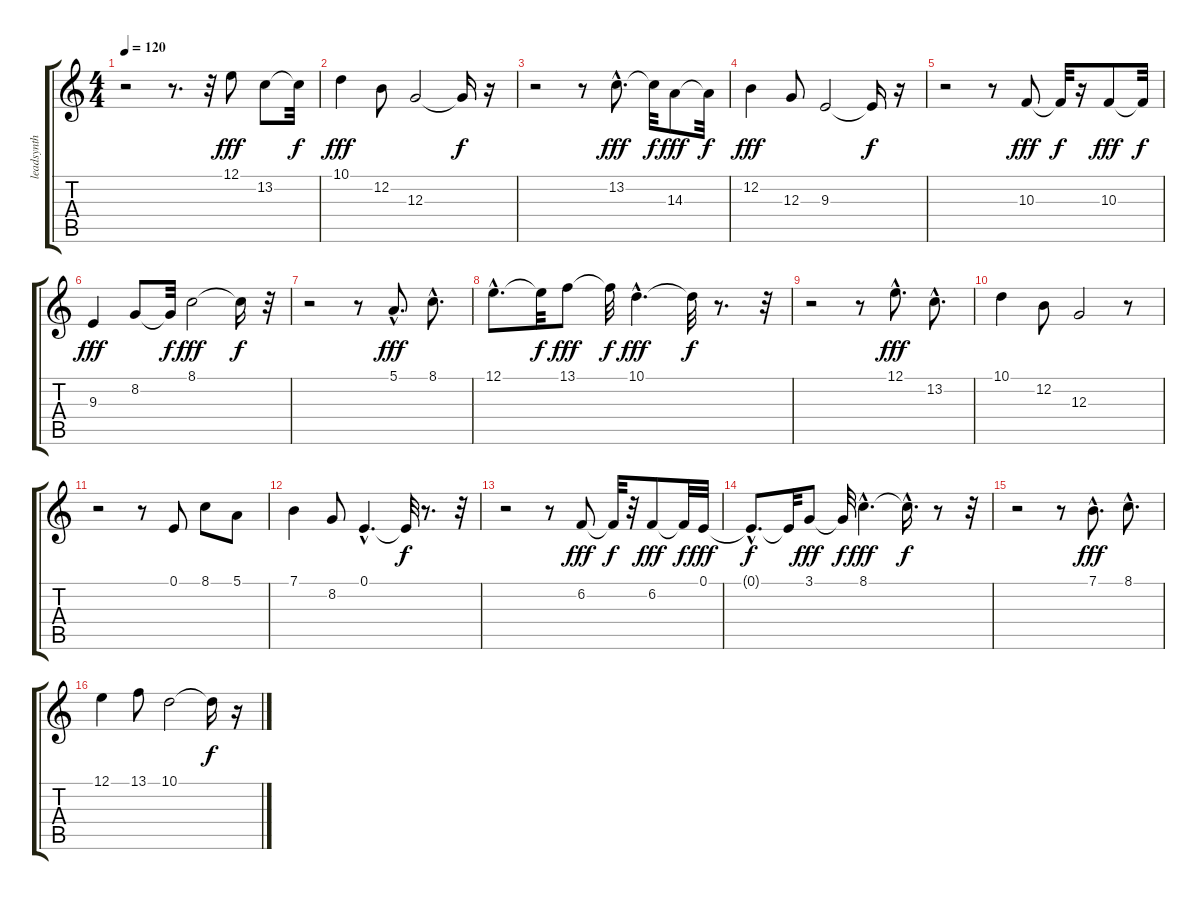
\track ("leadsynth" "leadsynth") {instrument fx8scifi}
\staff {score tabs}
\tuning (E4 B3 G3 D3 A2 E2) {hide}
\ts (4 4)
\tempo 120
\clef g2
\ks c
r.2{dy fff} r.8{d} r.32 12.1.8 13.2.8 13.2{t}.32{dy f} |
10.1.4{dy fff} 12.2.8 12.3.2 12.3{t}.16{dy f} r.16 |
r.2 r.8 13.2{hac}.8{d dy fff} 13.2{t}.32{dy f} 14.3.8{dy fff} 14.3{t}.32{dy f} |
12.2.4{dy fff} 12.3.8 9.3.2 9.3{t}.16{dy f} r.16 |
r.2 r.8 10.3.8{dy fff} 10.3{t}.32{dy f} r.16 10.3.8{dy fff} 10.3{t}.32{dy f} |
9.3.4{dy fff} 8.2.8 8.2{t}.32{dy f} 8.1.2{dy fff} 8.1{t}.16{dy f} r.32 |
r.2 r.8 5.1{hac}.8{d dy fff} 8.1{hac}.8{d} |
12.1{hac}.8{d} 12.1{t}.32{dy f} 13.1.8{dy fff} 13.1{t}.32{dy f} 10.1{hac}.4{d dy fff} 10.1{t}.32{dy f} r.8{d} r.32 |
r.2 r.8 12.1{hac}.8{d dy fff} 13.2{hac}.8{d} |
10.1.4 12.2.8 12.3.2 r.8 |
r.2 r.8 0.1.8 8.1.8 5.1.8 |
7.1.4 8.2.8 0.1{hac}.4{d} 0.1{t}.32{dy f} r.8{d} r.32 |
r.2 r.8 6.2.8{dy fff} 6.2{t}.32{dy f} r.32 6.2.8{dy fff} 6.2{t}.32{dy f} 0.1.32{dy fff} |
0.1{hac t}.8{d dy f} 0.1{t}.32 3.1.8{dy fff} 3.1{t}.32{dy f} 8.1{hac}.4{d dy fff} 8.1{hac t}.16{d dy f} r.8 r.32 |
r.2 r.8 7.1{hac}.8{d dy fff} 8.1{hac}.8{d} |
12.1.4 13.1.8 10.1.2 10.1{t}.16{dy f} r.16
